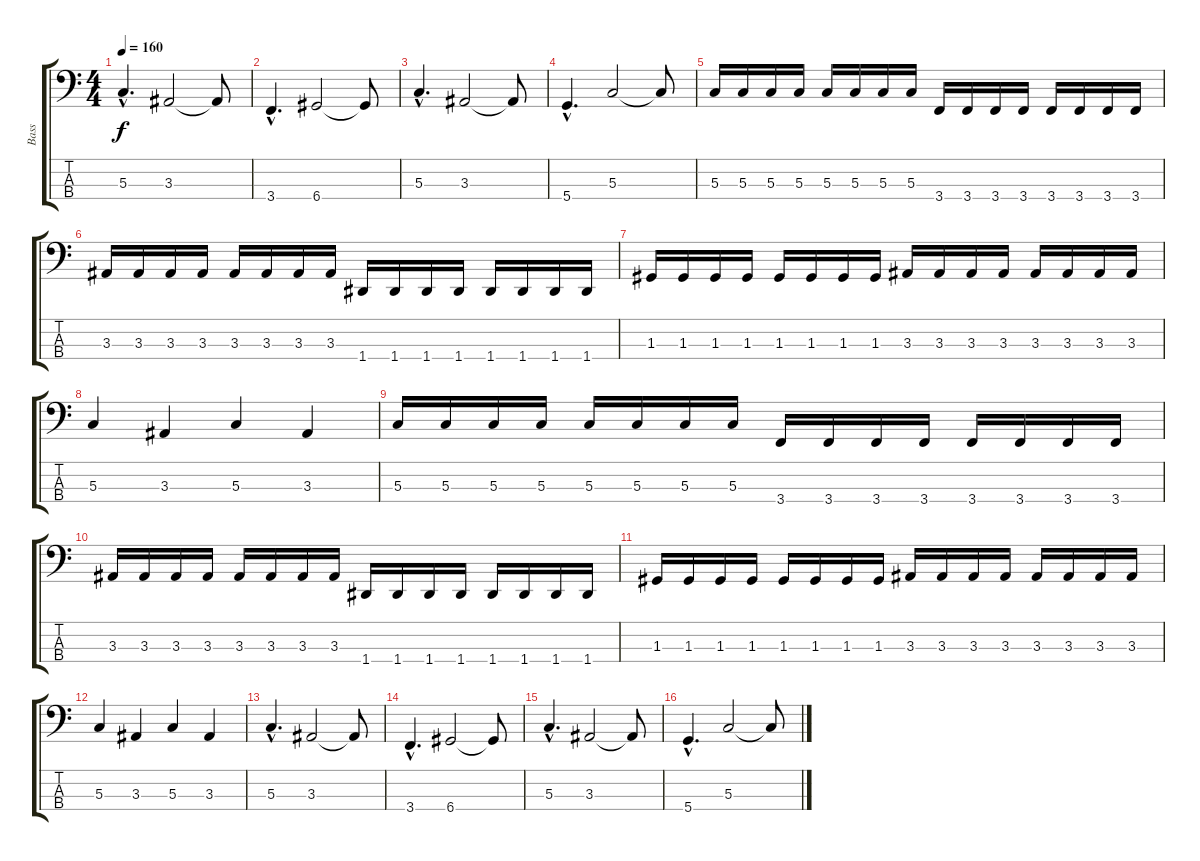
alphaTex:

\track ("Bass" "Bass") {instrument electricbassfinger}
\staff {score tabs}
\tuning (F2 C2 G1 D1) {hide}
\ts (4 4)
\tempo 160
\clef f4
\ks c
5.3{hac}.4{d dy f} 3.3.2 3.3{t}.8 |
3.4{hac}.4{d} 6.4.2 6.4{t}.8 |
5.3{hac}.4{d} 3.3.2 3.3{t}.8 |
5.4{hac}.4{d} 5.3.2 5.3{t}.8 |
5.3.16 5.3.16 5.3.16 5.3.16 5.3.16 5.3.16 5.3.16 5.3.16 3.4.16 3.4.16 3.4.16 3.4.16 3.4.16 3.4.16 3.4.16 3.4.16 |
3.3.16 3.3.16 3.3.16 3.3.16 3.3.16 3.3.16 3.3.16 3.3.16 1.4.16 1.4.16 1.4.16 1.4.16 1.4.16 1.4.16 1.4.16 1.4.16 |
1.3.16 1.3.16 1.3.16 1.3.16 1.3.16 1.3.16 1.3.16 1.3.16 3.3.16 3.3.16 3.3.16 3.3.16 3.3.16 3.3.16 3.3.16 3.3.16 |
5.3.4 3.3.4 5.3.4 3.3.4 |
5.3.16 5.3.16 5.3.16 5.3.16 5.3.16 5.3.16 5.3.16 5.3.16 3.4.16 3.4.16 3.4.16 3.4.16 3.4.16 3.4.16 3.4.16 3.4.16 |
3.3.16 3.3.16 3.3.16 3.3.16 3.3.16 3.3.16 3.3.16 3.3.16 1.4.16 1.4.16 1.4.16 1.4.16 1.4.16 1.4.16 1.4.16 1.4.16 |
1.3.16 1.3.16 1.3.16 1.3.16 1.3.16 1.3.16 1.3.16 1.3.16 3.3.16 3.3.16 3.3.16 3.3.16 3.3.16 3.3.16 3.3.16 3.3.16 |
5.3.4 3.3.4 5.3.4 3.3.4 |
5.3{hac}.4{d} 3.3.2 3.3{t}.8 |
3.4{hac}.4{d} 6.4.2 6.4{t}.8 |
5.3{hac}.4{d} 3.3.2 3.3{t}.8 |
5.4{hac}.4{d} 5.3.2 5.3{t}.8
